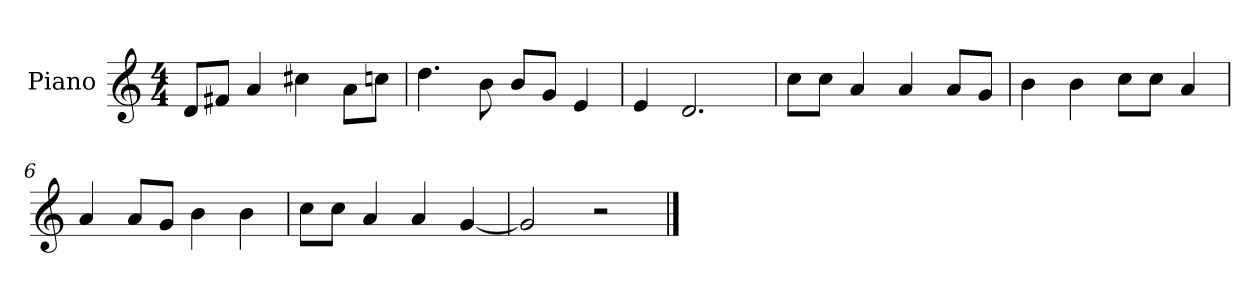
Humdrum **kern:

**kern
*part1
*staff1
*I"Piano
*I'P-no
*clefG2
*k[]
*M4/4
*MM90
=1
8d/L
8f#X/J
4a/
4cc#X\
8a\L
8ccn\J
=2
4.dd\
8b\
8b/L
8g/J
4e/
=3
4e/
2.d/
=4
8cc\L
8cc\J
4a/
4a/
8a/L
8g/J
=5
4b\
4b\
8cc\L
8cc\J
4a/
=6
4a/
8a/L
8g/J
4b\
4b\
=7
8cc\L
8cc\J
4a/
4a/
[4g/
!!LO:LB:g=z
=8
2g/]
2r
==
*-
